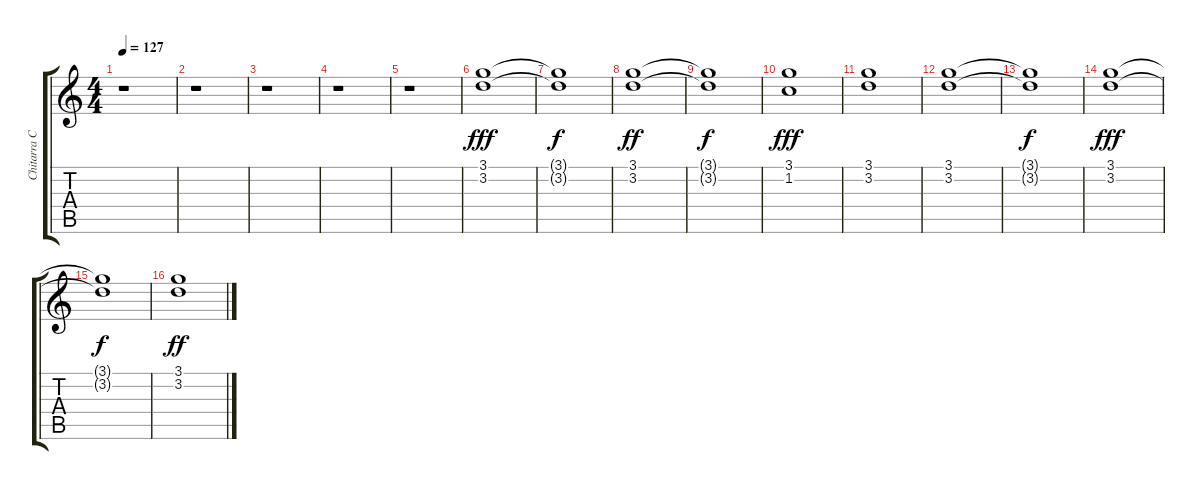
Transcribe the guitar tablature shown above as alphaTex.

\track ("Chitarra Clean" "Chitarra C") {instrument electricguitarclean}
\staff {score tabs}
\tuning (E4 B3 G3 D3 A2 E2) {hide}
\ts (4 4)
\tempo 127
\clef g2
\ks c
r.1{dy fff} |
r.1 |
r.1 |
r.1 |
r.1 |
(3.1 3.2).1 |
(3.1{t} 3.2{t}).1{dy f} |
(3.1 3.2).1{dy ff} |
(3.1{t} 3.2{t}).1{dy f} |
(3.1 1.2).1{dy fff} |
(3.1 3.2).1 |
(3.1 3.2).1 |
(3.1{t} 3.2{t}).1{dy f} |
(3.1 3.2).1{dy fff} |
(3.1{t} 3.2{t}).1{dy f} |
(3.1 3.2).1{dy ff}
